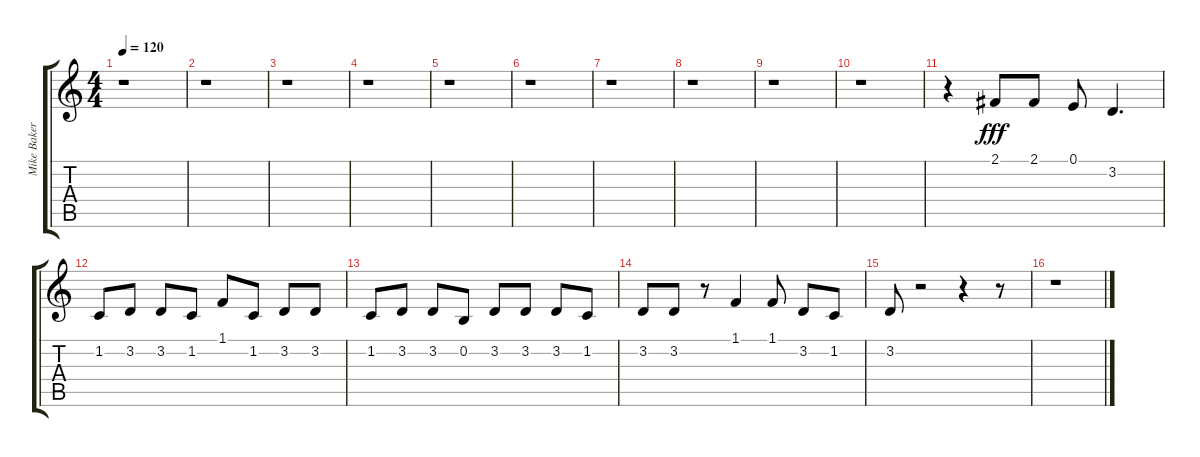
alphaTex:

\track ("Mike Baker" "Mike Baker") {instrument tenorsax}
\staff {score tabs}
\tuning (E4 B3 G3 D3 A2 E2) {hide}
\ts (4 4)
\tempo 120
\clef g2
\ks c
r.1{dy fff} |
r.1 |
r.1 |
r.1 |
r.1 |
r.1 |
r.1 |
r.1 |
r.1 |
r.1 |
r.4 2.1.8 2.1.8 0.1.8 3.2.4{d} |
1.2.8 3.2.8 3.2.8 1.2.8 1.1.8 1.2.8 3.2.8 3.2.8 |
1.2.8 3.2.8 3.2.8 0.2.8 3.2.8 3.2.8 3.2.8 1.2.8 |
3.2.8 3.2.8 r.8 1.1.4 1.1.8 3.2.8 1.2.8 |
3.2.8 r.2 r.4 r.8 |
r.1
